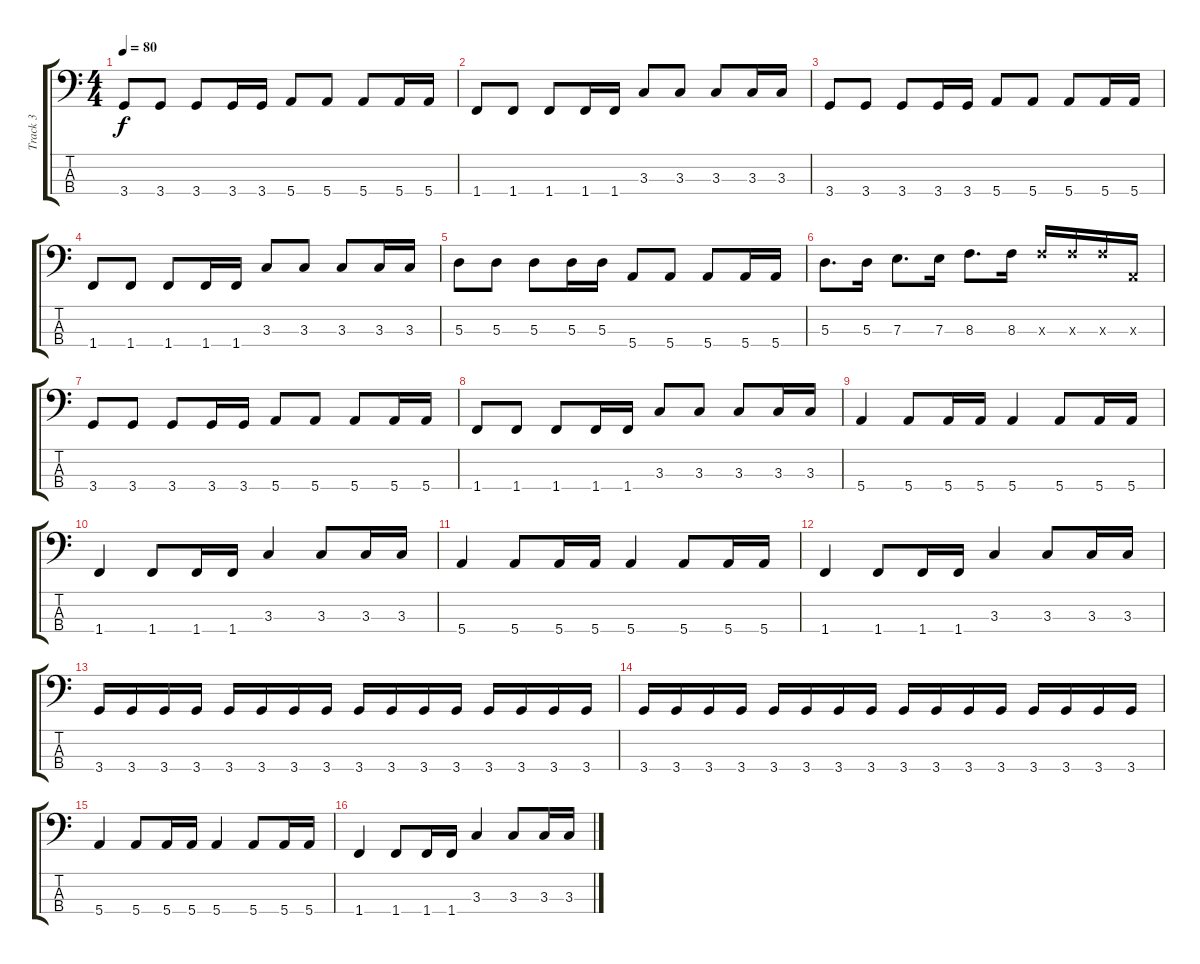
\track ("Track 3" "Track 3") {instrument electricbassfinger}
\staff {score tabs}
\tuning (G2 D2 A1 E1) {hide}
\ts (4 4)
\tempo 80
\clef f4
\ks c
3.4.8{dy f} 3.4.8 3.4.8 3.4.16 3.4.16 5.4.8 5.4.8 5.4.8 5.4.16 5.4.16 |
1.4.8 1.4.8 1.4.8 1.4.16 1.4.16 3.3.8 3.3.8 3.3.8 3.3.16 3.3.16 |
3.4.8 3.4.8 3.4.8 3.4.16 3.4.16 5.4.8 5.4.8 5.4.8 5.4.16 5.4.16 |
1.4.8 1.4.8 1.4.8 1.4.16 1.4.16 3.3.8 3.3.8 3.3.8 3.3.16 3.3.16 |
5.3.8 5.3.8 5.3.8 5.3.16 5.3.16 5.4.8 5.4.8 5.4.8 5.4.16 5.4.16 |
5.3.8{d} 5.3.16 7.3.8{d} 7.3.16 8.3.8{d} 8.3.16 8.3{x}.16 8.3{x}.16 8.3{x}.16 0.3{x}.16 |
3.4.8 3.4.8 3.4.8 3.4.16 3.4.16 5.4.8 5.4.8 5.4.8 5.4.16 5.4.16 |
1.4.8 1.4.8 1.4.8 1.4.16 1.4.16 3.3.8 3.3.8 3.3.8 3.3.16 3.3.16 |
5.4.4 5.4.8 5.4.16 5.4.16 5.4.4 5.4.8 5.4.16 5.4.16 |
1.4.4 1.4.8 1.4.16 1.4.16 3.3.4 3.3.8 3.3.16 3.3.16 |
5.4.4 5.4.8 5.4.16 5.4.16 5.4.4 5.4.8 5.4.16 5.4.16 |
1.4.4 1.4.8 1.4.16 1.4.16 3.3.4 3.3.8 3.3.16 3.3.16 |
3.4.16 3.4.16 3.4.16 3.4.16 3.4.16 3.4.16 3.4.16 3.4.16 3.4.16 3.4.16 3.4.16 3.4.16 3.4.16 3.4.16 3.4.16 3.4.16 |
3.4.16 3.4.16 3.4.16 3.4.16 3.4.16 3.4.16 3.4.16 3.4.16 3.4.16 3.4.16 3.4.16 3.4.16 3.4.16 3.4.16 3.4.16 3.4.16 |
5.4.4 5.4.8 5.4.16 5.4.16 5.4.4 5.4.8 5.4.16 5.4.16 |
1.4.4 1.4.8 1.4.16 1.4.16 3.3.4 3.3.8 3.3.16 3.3.16
